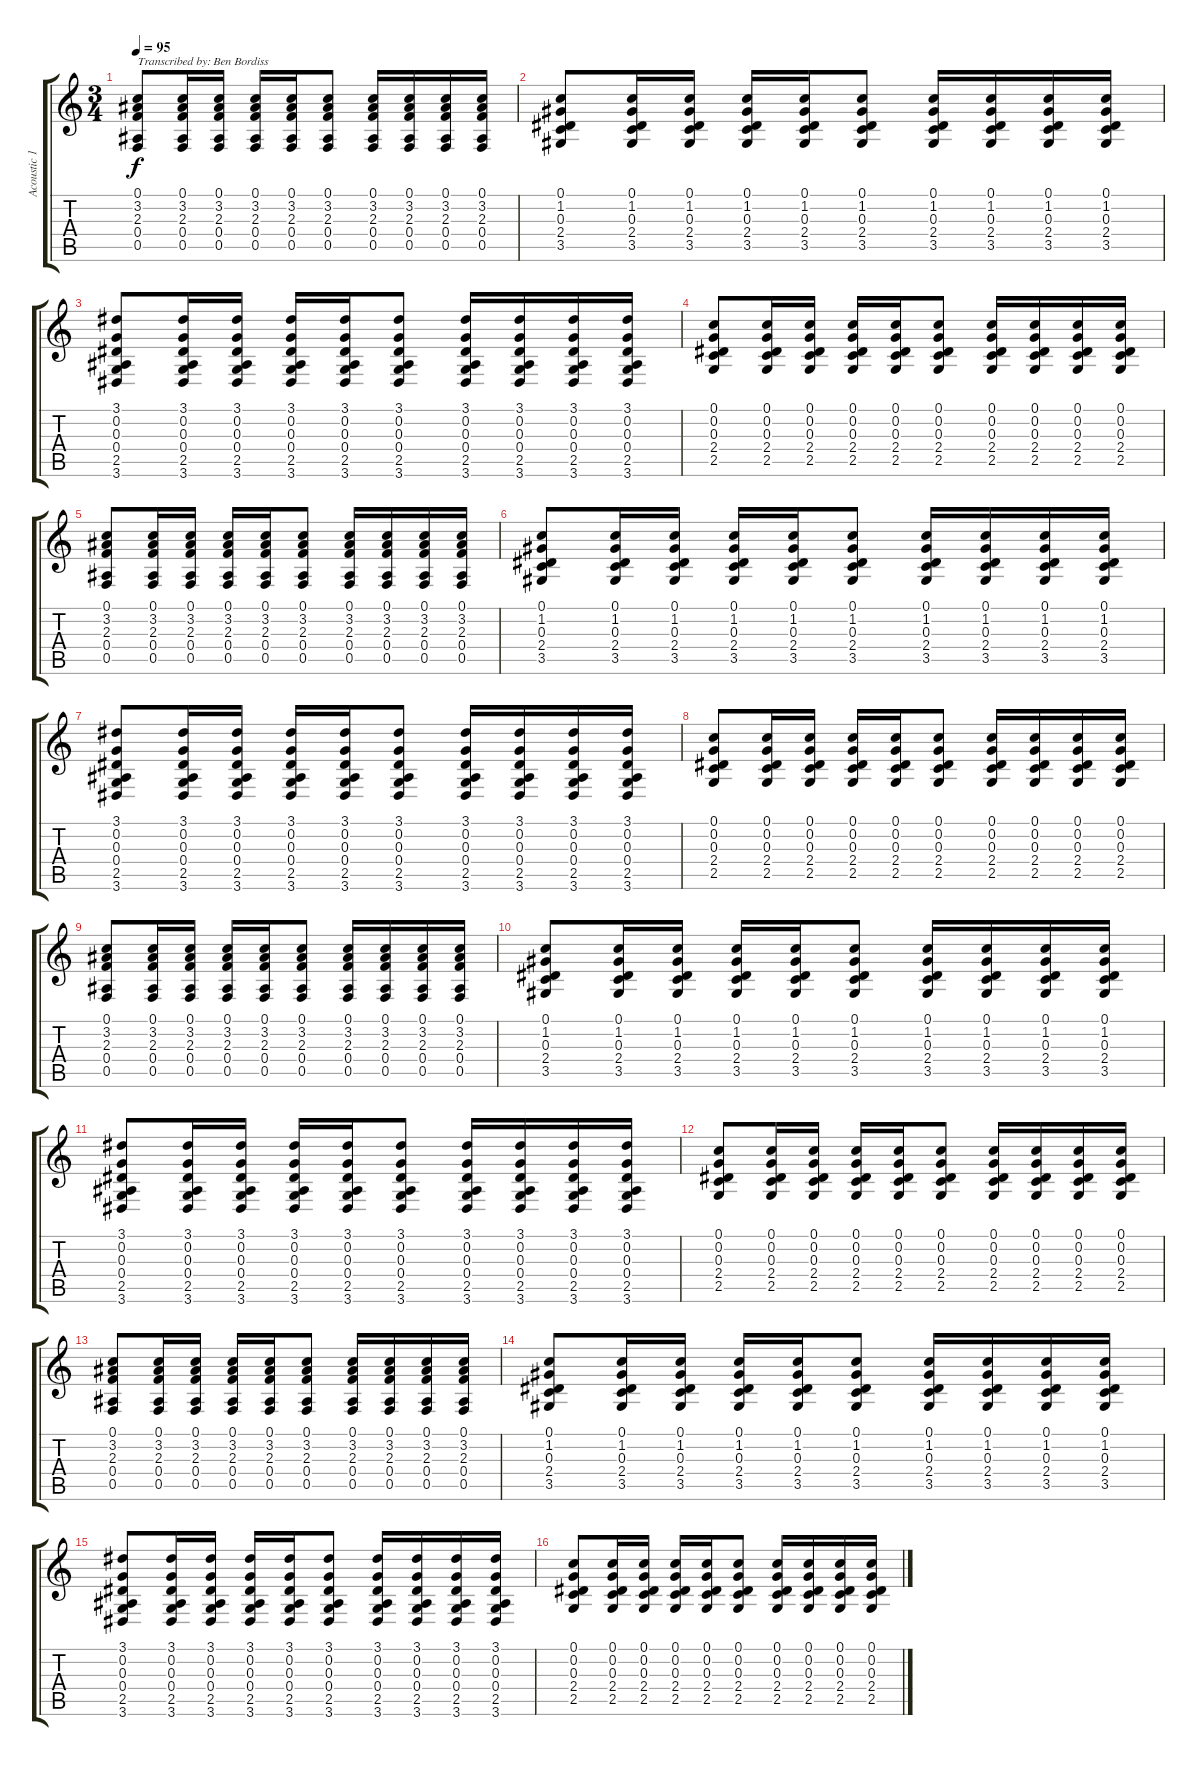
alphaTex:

\track ("Acoustic 1" "Acoustic 1") {instrument acousticguitarsteel}
\staff {score tabs}
\tuning (C4 G3 Eb3 Bb2 F2 C2) {hide}
\ts (3 4)
\tempo 95
\clef g2
\ks c
(0.1 3.2 2.3 0.4 0.5).8{txt "Transcribed by: Ben Bordiss" dy f instrument acousticguitarsteel} (0.1 3.2 2.3 0.4 0.5).16 (0.1 3.2 2.3 0.4 0.5).16 (0.1 3.2 2.3 0.4 0.5).16 (0.1 3.2 2.3 0.4 0.5).16 (0.1 3.2 2.3 0.4 0.5).8 (0.1 3.2 2.3 0.4 0.5).16 (0.1 3.2 2.3 0.4 0.5).16 (0.1 3.2 2.3 0.4 0.5).16 (0.1 3.2 2.3 0.4 0.5).16 |
(0.1 1.2 0.3 2.4 3.5).8 (0.1 1.2 0.3 2.4 3.5).16 (0.1 1.2 0.3 2.4 3.5).16 (0.1 1.2 0.3 2.4 3.5).16 (0.1 1.2 0.3 2.4 3.5).16 (0.1 1.2 0.3 2.4 3.5).8 (0.1 1.2 0.3 2.4 3.5).16 (0.1 1.2 0.3 2.4 3.5).16 (0.1 1.2 0.3 2.4 3.5).16 (0.1 1.2 0.3 2.4 3.5).16 |
(3.1 0.2 0.3 0.4 2.5 3.6).8 (3.1 0.2 0.3 0.4 2.5 3.6).16 (3.1 0.2 0.3 0.4 2.5 3.6).16 (3.1 0.2 0.3 0.4 2.5 3.6).16 (3.1 0.2 0.3 0.4 2.5 3.6).16 (3.1 0.2 0.3 0.4 2.5 3.6).8 (3.1 0.2 0.3 0.4 2.5 3.6).16 (3.1 0.2 0.3 0.4 2.5 3.6).16 (3.1 0.2 0.3 0.4 2.5 3.6).16 (3.1 0.2 0.3 0.4 2.5 3.6).16 |
(0.1 0.2 0.3 2.4 2.5).8 (0.1 0.2 0.3 2.4 2.5).16 (0.1 0.2 0.3 2.4 2.5).16 (0.1 0.2 0.3 2.4 2.5).16 (0.1 0.2 0.3 2.4 2.5).16 (0.1 0.2 0.3 2.4 2.5).8 (0.1 0.2 0.3 2.4 2.5).16 (0.1 0.2 0.3 2.4 2.5).16 (0.1 0.2 0.3 2.4 2.5).16 (0.1 0.2 0.3 2.4 2.5).16 |
(0.1 3.2 2.3 0.4 0.5).8 (0.1 3.2 2.3 0.4 0.5).16 (0.1 3.2 2.3 0.4 0.5).16 (0.1 3.2 2.3 0.4 0.5).16 (0.1 3.2 2.3 0.4 0.5).16 (0.1 3.2 2.3 0.4 0.5).8 (0.1 3.2 2.3 0.4 0.5).16 (0.1 3.2 2.3 0.4 0.5).16 (0.1 3.2 2.3 0.4 0.5).16 (0.1 3.2 2.3 0.4 0.5).16 |
(0.1 1.2 0.3 2.4 3.5).8 (0.1 1.2 0.3 2.4 3.5).16 (0.1 1.2 0.3 2.4 3.5).16 (0.1 1.2 0.3 2.4 3.5).16 (0.1 1.2 0.3 2.4 3.5).16 (0.1 1.2 0.3 2.4 3.5).8 (0.1 1.2 0.3 2.4 3.5).16 (0.1 1.2 0.3 2.4 3.5).16 (0.1 1.2 0.3 2.4 3.5).16 (0.1 1.2 0.3 2.4 3.5).16 |
(3.1 0.2 0.3 0.4 2.5 3.6).8 (3.1 0.2 0.3 0.4 2.5 3.6).16 (3.1 0.2 0.3 0.4 2.5 3.6).16 (3.1 0.2 0.3 0.4 2.5 3.6).16 (3.1 0.2 0.3 0.4 2.5 3.6).16 (3.1 0.2 0.3 0.4 2.5 3.6).8 (3.1 0.2 0.3 0.4 2.5 3.6).16 (3.1 0.2 0.3 0.4 2.5 3.6).16 (3.1 0.2 0.3 0.4 2.5 3.6).16 (3.1 0.2 0.3 0.4 2.5 3.6).16 |
(0.1 0.2 0.3 2.4 2.5).8 (0.1 0.2 0.3 2.4 2.5).16 (0.1 0.2 0.3 2.4 2.5).16 (0.1 0.2 0.3 2.4 2.5).16 (0.1 0.2 0.3 2.4 2.5).16 (0.1 0.2 0.3 2.4 2.5).8 (0.1 0.2 0.3 2.4 2.5).16 (0.1 0.2 0.3 2.4 2.5).16 (0.1 0.2 0.3 2.4 2.5).16 (0.1 0.2 0.3 2.4 2.5).16 |
(0.1 3.2 2.3 0.4 0.5).8 (0.1 3.2 2.3 0.4 0.5).16 (0.1 3.2 2.3 0.4 0.5).16 (0.1 3.2 2.3 0.4 0.5).16 (0.1 3.2 2.3 0.4 0.5).16 (0.1 3.2 2.3 0.4 0.5).8 (0.1 3.2 2.3 0.4 0.5).16 (0.1 3.2 2.3 0.4 0.5).16 (0.1 3.2 2.3 0.4 0.5).16 (0.1 3.2 2.3 0.4 0.5).16 |
(0.1 1.2 0.3 2.4 3.5).8 (0.1 1.2 0.3 2.4 3.5).16 (0.1 1.2 0.3 2.4 3.5).16 (0.1 1.2 0.3 2.4 3.5).16 (0.1 1.2 0.3 2.4 3.5).16 (0.1 1.2 0.3 2.4 3.5).8 (0.1 1.2 0.3 2.4 3.5).16 (0.1 1.2 0.3 2.4 3.5).16 (0.1 1.2 0.3 2.4 3.5).16 (0.1 1.2 0.3 2.4 3.5).16 |
(3.1 0.2 0.3 0.4 2.5 3.6).8 (3.1 0.2 0.3 0.4 2.5 3.6).16 (3.1 0.2 0.3 0.4 2.5 3.6).16 (3.1 0.2 0.3 0.4 2.5 3.6).16 (3.1 0.2 0.3 0.4 2.5 3.6).16 (3.1 0.2 0.3 0.4 2.5 3.6).8 (3.1 0.2 0.3 0.4 2.5 3.6).16 (3.1 0.2 0.3 0.4 2.5 3.6).16 (3.1 0.2 0.3 0.4 2.5 3.6).16 (3.1 0.2 0.3 0.4 2.5 3.6).16 |
(0.1 0.2 0.3 2.4 2.5).8 (0.1 0.2 0.3 2.4 2.5).16 (0.1 0.2 0.3 2.4 2.5).16 (0.1 0.2 0.3 2.4 2.5).16 (0.1 0.2 0.3 2.4 2.5).16 (0.1 0.2 0.3 2.4 2.5).8 (0.1 0.2 0.3 2.4 2.5).16 (0.1 0.2 0.3 2.4 2.5).16 (0.1 0.2 0.3 2.4 2.5).16 (0.1 0.2 0.3 2.4 2.5).16 |
(0.1 3.2 2.3 0.4 0.5).8 (0.1 3.2 2.3 0.4 0.5).16 (0.1 3.2 2.3 0.4 0.5).16 (0.1 3.2 2.3 0.4 0.5).16 (0.1 3.2 2.3 0.4 0.5).16 (0.1 3.2 2.3 0.4 0.5).8 (0.1 3.2 2.3 0.4 0.5).16 (0.1 3.2 2.3 0.4 0.5).16 (0.1 3.2 2.3 0.4 0.5).16 (0.1 3.2 2.3 0.4 0.5).16 |
(0.1 1.2 0.3 2.4 3.5).8 (0.1 1.2 0.3 2.4 3.5).16 (0.1 1.2 0.3 2.4 3.5).16 (0.1 1.2 0.3 2.4 3.5).16 (0.1 1.2 0.3 2.4 3.5).16 (0.1 1.2 0.3 2.4 3.5).8 (0.1 1.2 0.3 2.4 3.5).16 (0.1 1.2 0.3 2.4 3.5).16 (0.1 1.2 0.3 2.4 3.5).16 (0.1 1.2 0.3 2.4 3.5).16 |
(3.1 0.2 0.3 0.4 2.5 3.6).8 (3.1 0.2 0.3 0.4 2.5 3.6).16 (3.1 0.2 0.3 0.4 2.5 3.6).16 (3.1 0.2 0.3 0.4 2.5 3.6).16 (3.1 0.2 0.3 0.4 2.5 3.6).16 (3.1 0.2 0.3 0.4 2.5 3.6).8 (3.1 0.2 0.3 0.4 2.5 3.6).16 (3.1 0.2 0.3 0.4 2.5 3.6).16 (3.1 0.2 0.3 0.4 2.5 3.6).16 (3.1 0.2 0.3 0.4 2.5 3.6).16 |
(0.1 0.2 0.3 2.4 2.5).8 (0.1 0.2 0.3 2.4 2.5).16 (0.1 0.2 0.3 2.4 2.5).16 (0.1 0.2 0.3 2.4 2.5).16 (0.1 0.2 0.3 2.4 2.5).16 (0.1 0.2 0.3 2.4 2.5).8 (0.1 0.2 0.3 2.4 2.5).16 (0.1 0.2 0.3 2.4 2.5).16 (0.1 0.2 0.3 2.4 2.5).16 (0.1 0.2 0.3 2.4 2.5).16
